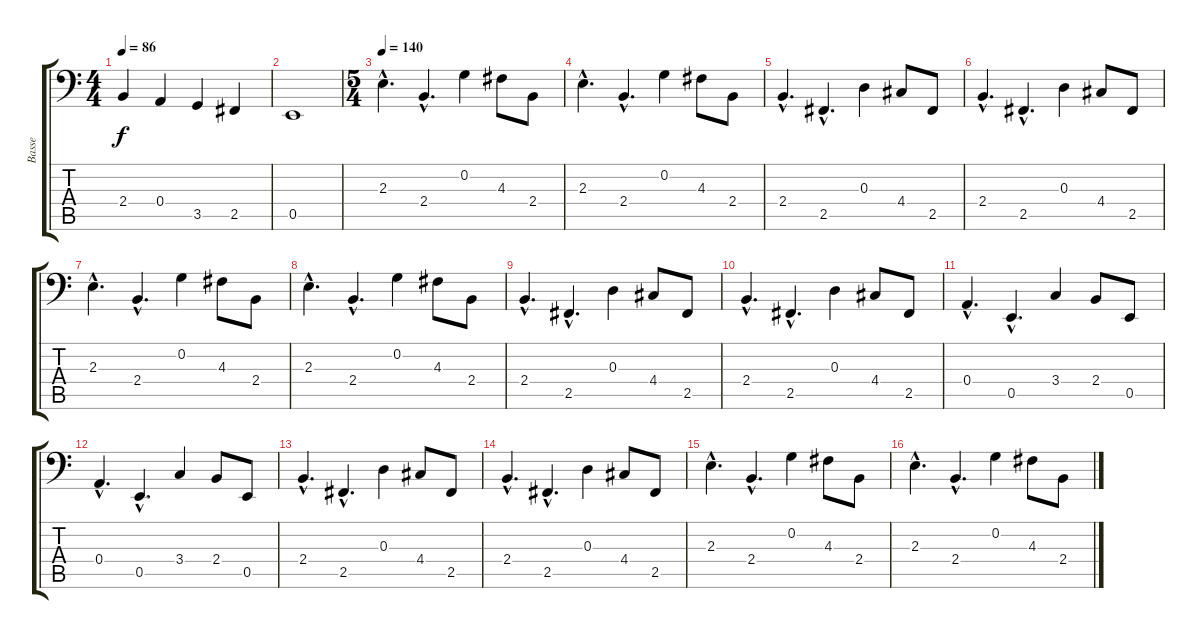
\track ("Basse" "Basse") {instrument electricbassfinger}
\staff {score tabs}
\tuning (C3 G2 D2 A1 E1 B0) {hide}
\ts (4 4)
\tempo 86
\clef f4
\ks c
2.4.4{dy f} 0.4.4 3.5.4 2.5.4 |
0.5.1 |
\ts (5 4)
\tempo 140
2.3{hac}.4{d} 2.4{hac}.4{d} 0.2.4 4.3.8 2.4.8 |
2.3{hac}.4{d} 2.4{hac}.4{d} 0.2.4 4.3.8 2.4.8 |
2.4{hac}.4{d} 2.5{hac}.4{d} 0.3.4 4.4.8 2.5.8 |
2.4{hac}.4{d} 2.5{hac}.4{d} 0.3.4 4.4.8 2.5.8 |
2.3{hac}.4{d} 2.4{hac}.4{d} 0.2.4 4.3.8 2.4.8 |
2.3{hac}.4{d} 2.4{hac}.4{d} 0.2.4 4.3.8 2.4.8 |
2.4{hac}.4{d} 2.5{hac}.4{d} 0.3.4 4.4.8 2.5.8 |
2.4{hac}.4{d} 2.5{hac}.4{d} 0.3.4 4.4.8 2.5.8 |
0.4{hac}.4{d} 0.5{hac}.4{d} 3.4.4 2.4.8 0.5.8 |
0.4{hac}.4{d} 0.5{hac}.4{d} 3.4.4 2.4.8 0.5.8 |
2.4{hac}.4{d} 2.5{hac}.4{d} 0.3.4 4.4.8 2.5.8 |
2.4{hac}.4{d} 2.5{hac}.4{d} 0.3.4 4.4.8 2.5.8 |
2.3{hac}.4{d} 2.4{hac}.4{d} 0.2.4 4.3.8 2.4.8 |
2.3{hac}.4{d} 2.4{hac}.4{d} 0.2.4 4.3.8 2.4.8
